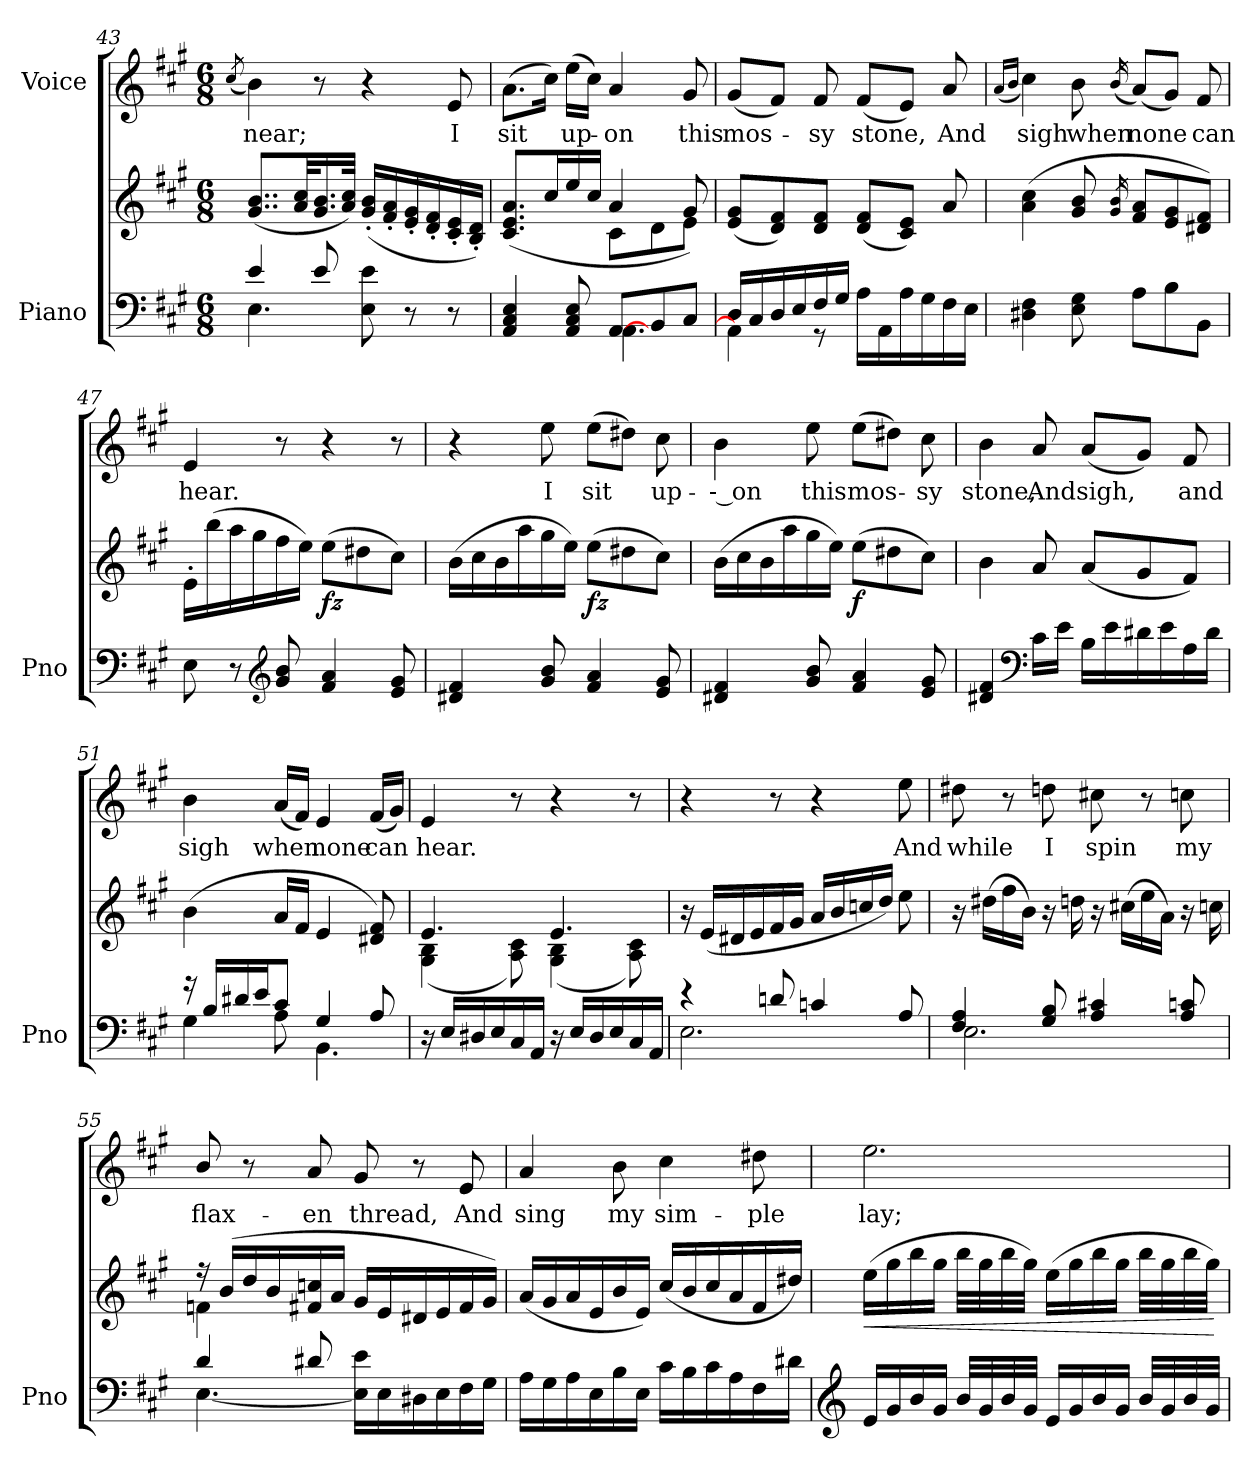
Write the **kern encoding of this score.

**kern	**kern	**dynam	**kern	**text
*part2	*part2	*part2	*part1	*part1
*staff3	*staff2	*staff2/3	*staff1	*staff1
*I"Piano	*	*	*I"Voice	*
*I'Pno	*	*	*	*
!!LO:PB:g=z
*clefF4	*clefG2	*	*clefG2	*
*k[f#c#g#]	*k[f#c#g#]	*	*k[f#c#g#]	*
*M6/8	*M6/8	*	*M6/8	*
=43	=43	=43	=43	=43
.	.	.	(8qcc#/	.
*^	*	*	*	*
!	!	!	!	!	!LO:LY:b
4e/	4.E\	(8..g#/ 8..b/L	.	4b\)	near;
.	.	32a/ 32cc#/KL	.	.	.
8e/	.	16.g#/ 16.b/	.	8r	.
.	.	32a/ 32cc#/JJk)	.	.	.
8E\ 8e\	4ryy	(16g#/' 16b/'LL	.	4r	.
.	.	16f#/' 16a/'	.	.	.
8r	.	16e/' 16g#/'	.	.	.
.	.	16d/' 16f#/'	.	.	.
!	!	!	!	!	!LO:LY:b
8r	8ryy	16c#/' 16e/'	.	8e/	I
.	.	16B/' 16d/'JJ)	.	.	.
=44	=44	=44	=44	=44	=44
*	*	*^	*	*	*
!	!	!	!	!	!	!LO:LY:b
4AA/ 4C#/ 4E/	4.ryy	(8.c#/ 8.e/ 8.a/L	4.ryy	.	(8.a\L	sit
.	.	16cc#/L	.	.	16cc#\Jk)	.
!	!	!	!	!	!	!LO:LY:b
8AA/ 8C#/ 8E/	.	16ee/	.	.	(16ee\LL	up-
.	.	16cc#/JJ	.	.	16cc#\JJ)	.
!LO:N:head=solid	!	!	!	!	!	!LO:LY:b
[<8AA/L	4.AA\	4a/	8c#\L	.	4a/	-on
8BB/	.	.	8d\	.	.	.
!	!	!	!	!	!	!LO:LY:b
8C#/J	.	8g#/)	8e\J	.	8g#/	this
=45	=45	=45	=45	=45	=45	=45
!	!	!	!	!	!	!LO:LY:b
*	*	*v	*v	*	*	*
16D/LL	4AA\]	(8e/ 8g#/L	.	(8g#/L	mos-
16C#/	.	.	.	.	.
16D/	.	8d/ 8f#/)	.	8f#/J)	.
16E/	.	.	.	.	.
!	!	!	!	!	!LO:LY:b
16F#/	8r	8d/ 8f#/J	.	8f#/	-sy
16G#/JJ	.	.	.	.	.
!	!	!	!	!	!LO:LY:b
16A\LL	4.ryy	(8d/ 8f#/L	.	(8f#/L	stone,
16AA\	.	.	.	.	.
16A\	.	8c#/ 8e/J)	.	8e/J)	.
16G#\	.	.	.	.	.
!	!	!	!	!	!LO:LY:b
16F#\	.	8a/	.	8a/	And
16E\JJ	.	.	.	.	.
*v	*v	*	*	*	*
!!LO:PB:g=z
=46	=46	=46	=46	=46
.	.	.	(16qa/LL	.
.	.	.	16qb/JJ	.
!	!	!	!	!LO:LY:b
4D#X\ 4F#\	(<4a\ 4cc#\	.	4cc#\)	sigh
!	!	!	!	!LO:LY:b
8E\ 8G#\	8g#/ 8b/	.	8b\	when
.	16qg#/ 16qb/	.	(16qb/	.
!	!	!	!	!LO:LY:b
8A\L	8f#/ 8a/L	.	(8a/L)	none
8B\	8e/ 8g#/	.	8g#/J)	.
!	!	!	!	!LO:LY:b
8BB\J	8d#X/ 8f#/J)	.	8f#/	can
=47	=47	=47	=47	=47
!	!	!	!	!LO:LY:b
8E\	16e'\LL	.	4e/	hear.
.	(16bb\	.	.	.
8r	16aa\	.	.	.
.	16gg#\	.	.	.
*clefG2	*	*	*	*
8g#/ 8b/	16ff#\	.	8r	.
.	16ee\JJ)	.	.	.
!	!	!LO:DY:b	!	!
4f#/ 4a/	(8ee\L	fz	4r	.
.	8dd#X\	.	.	.
8e/ 8g#/	8cc#\J)	.	8r	.
=48	=48	=48	=48	=48
4d#X/ 4f#/	(16b\LL	.	4r	.
.	16cc#\	.	.	.
.	16b\	.	.	.
.	16aa\	.	.	.
!	!	!	!	!LO:LY:b
8g#/ 8b/	16gg#\	.	8ee\	I
.	16ee\JJ)	.	.	.
!	!	!LO:DY:b	!	!LO:LY:b
4f#/ 4a/	(8ee\L	fz	(8ee\L	sit
.	8dd#X\	.	8dd#X\J)	.
!	!	!	!	!LO:LY:b
8e/ 8g#/	8cc#\J)	.	8cc#\	up-
!!LO:LB:g=z
=49	=49	=49	=49	=49
!	!	!	!	!LO:LY:b
4d#X/ 4f#/	(16b\LL	.	4b\	-- on
.	16cc#\	.	.	.
.	16b\	.	.	.
.	16aa\	.	.	.
!	!	!	!	!LO:LY:b
8g#/ 8b/	16gg#\	.	8ee\	this
.	16ee\JJ)	.	.	.
!	!	!LO:DY:b	!	!LO:LY:b
4f#/ 4a/	(8ee\L	f	(8ee\L	mos-
.	8dd#X\	.	8dd#X\J)	.
!	!	!	!	!LO:LY:b
8e/ 8g#/	8cc#\J)	.	8cc#\	-sy
=50	=50	=50	=50	=50
!	!	!	!	!LO:LY:b
4d#X/ 4f#/	4b\	.	4b\	stone,
*clefF4	*	*	*	*
!	!	!	!	!LO:LY:b
16c#\LL	8a/	.	8a/	And
16e\JJ	.	.	.	.
!	!	!	!	!LO:LY:b
16B\LL	(8a/L	.	(8a/L	sigh,
16e\	.	.	.	.
16d#X\	8g#/	.	8g#/J)	.
16e\	.	.	.	.
!	!	!	!	!LO:LY:b
16A\	8f#/J)	.	8f#/	and
16d#\JJ	.	.	.	.
=51	=51	=51	=51	=51
*^	*	*	*	*
!	!	!	!	!	!LO:LY:b
16r	4G#\	(<4b\	.	4b\	sigh
16B/LL	.	.	.	.	.
16d#X/	.	.	.	.	.
16e/J	.	.	.	.	.
!	!	!	!	!	!LO:LY:b
8c#/J	8A\	16a/LL	.	(16a/LL	when
.	.	16f#/JJ	.	16f#/JJ)	.
!	!	!	!	!	!LO:LY:b
4G#/	4.BB\	4e/	.	4e/	none
!	!	!	!	!	!LO:LY:b
8A/	.	8d#X/ 8f#/)	.	(16f#/LL	can
.	.	.	.	16g#/JJ)	.
*v	*v	*	*	*	*
!!LO:LB:g=z
=52	=52	=52	=52	=52
*	*^	*	*	*
!	!	!	!	!	!LO:LY:b
16r	4.e/	(4G#\ 4B\	.	4e/	hear.
16E/LL	.	.	.	.	.
16D#X/	.	.	.	.	.
16E/	.	.	.	.	.
16C#/	.	8A\ 8c#\)	.	8r	.
16AA/JJ	.	.	.	.	.
16r	4.e/	(4G#\ 4B\	.	4r	.
16E/LL	.	.	.	.	.
16D#/	.	.	.	.	.
16E/	.	.	.	.	.
16C#/	.	8A\ 8c#\)	.	8r	.
16AA/JJ	.	.	.	.	.
*	*v	*v	*	*	*
=53	=53	=53	=53	=53
*^	*	*	*	*
4r	2.E\	16r	.	4r	.
.	.	(16e/LL	.	.	.
.	.	16d#X/	.	.	.
.	.	16e/	.	.	.
8dn/	.	16f#/	.	8r	.
.	.	16g#/JJ	.	.	.
4cn/	.	16a/LL	.	4r	.
.	.	16b/	.	.	.
.	.	16ccn/	.	.	.
.	.	16dd/JJ)	.	.	.
!	!	!	!	!	!LO:LY:b
8A/	.	8ee\	.	8ee\	And
!!LO:LB:g=z
=54	=54	=54	=54	=54	=54
!	!	!	!	!	!LO:LY:b
4F#/ 4A/	2.E\	16r	.	8dd#X\	while
.	.	(16dd#X\LL	.	.	.
.	.	16ff#\	.	8r	.
.	.	16b\JJ)	.	.	.
!	!	!	!	!	!LO:LY:b
8G#/ 8B/	.	16r	.	8ddn\	I
.	.	16ddn\	.	.	.
!	!	!	!	!	!LO:LY:b
4A/ 4c#X/	.	16r	.	8cc#X\	spin
.	.	(16cc#X\LL	.	.	.
.	.	16ee\	.	8r	.
.	.	16a\JJ)	.	.	.
!	!	!	!	!	!LO:LY:b
8A/ 8cn/	.	16r	.	8ccn\	my
.	.	16ccn\	.	.	.
!!LO:PB:g=z
=55	=55	=55	=55	=55	=55
*	*	*^	*	*	*
!	!	!	!	!	!	!LO:LY:b
4d/	[4.E\	16r	4fn\	.	8b/	flax-
.	.	(<16b/LL	.	.	.	.
.	.	16dd/	.	.	8r	.
.	.	16b/	.	.	.	.
!	!	!	!	!	!	!LO:LY:b
8d#X/	.	16f#X/ 16ccn/	2ryy	.	8a/	-en
.	.	16a/JJ	.	.	.	.
!	!	!	!	!	!	!LO:LY:b
16E\] 16e\LL	4.ryy	16g#/LL	.	.	8g#/	thread,
16E\	.	16e/	.	.	.	.
16D#X\	.	16d#X/	.	.	8r	.
16E\	.	16e/	.	.	.	.
!	!	!	!	!	!	!LO:LY:b
16F#\	.	16f#/	.	.	8e/	And
16G#\JJ	.	16g#/JJ)	.	.	.	.
*v	*v	*	*	*	*	*
*	*v	*v	*	*	*
=56	=56	=56	=56	=56
!	!	!	!	!LO:LY:b
16A\LL	(16a/LL	.	4a/	sing
16G#\	16g#/	.	.	.
16A\	16a/	.	.	.
16E\	16e/	.	.	.
!	!	!	!	!LO:LY:b
16B\	16b/	.	8b\	my
16E\JJ	16e/JJ)	.	.	.
!	!	!	!	!LO:LY:b
16c#\LL	(16cc#/LL	.	4cc#\	sim-
16B\	16b/	.	.	.
16c#\	16cc#/	.	.	.
16A\	16a/	.	.	.
!	!	!	!	!LO:LY:b
16F#\	16f#/	.	8dd#X\	-ple
16d#X\JJ	16dd#X/JJ)	.	.	.
!!LO:LB:g=z
=57	=57	=57	=57	=57
*clefG2	*	*	*	*
!	!	!LO:HP:b	!	!LO:LY:b
16e/LL	(16ee\LL	<	2.ee\	lay;
16g#/	16gg#\	.	.	.
16b/	16bb\	.	.	.
16g#/JJ	16gg#\JJ	.	.	.
32b/LLL	32bb\LLL	.	.	.
32g#/	32gg#\	.	.	.
32b/	32bb\	.	.	.
32g#/JJJ	32gg#\JJJ)	.	.	.
16e/LL	(16ee\LL	.	.	.
16g#/	16gg#\	.	.	.
16b/	16bb\	.	.	.
16g#/JJ	16gg#\JJ	.	.	.
32b/LLL	32bb\LLL	.	.	.
32g#/	32gg#\	.	.	.
32b/	32bb\	.	.	.
32g#/JJJ	32gg#\JJJ)	.	.	.
.	.	[	.	.
=	=	=	=	=
*-	*-	*-	*-	*-
